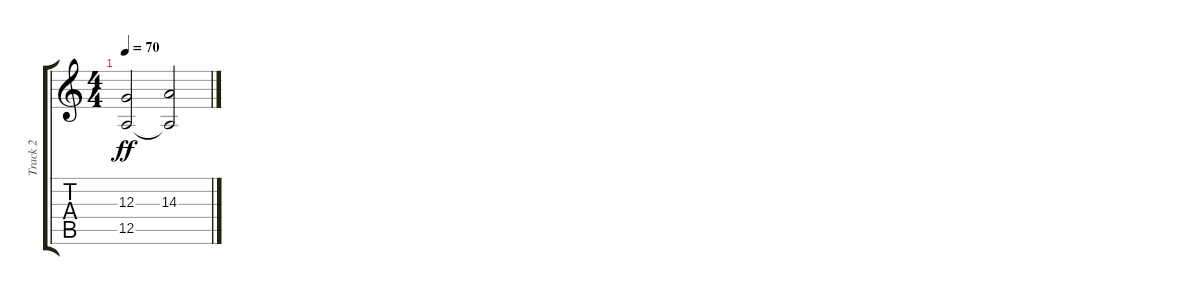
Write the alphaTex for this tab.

\track ("Track 2" "Track 2") {instrument pad2warm}
\staff {score tabs}
\tuning (E4 B3 G3 D3 A2 D2) {hide}
\ts (4 4)
\tempo 70
\clef g2
\ks c
(12.3 12.5).2{dy ff} (14.3 12.5{t}).2
